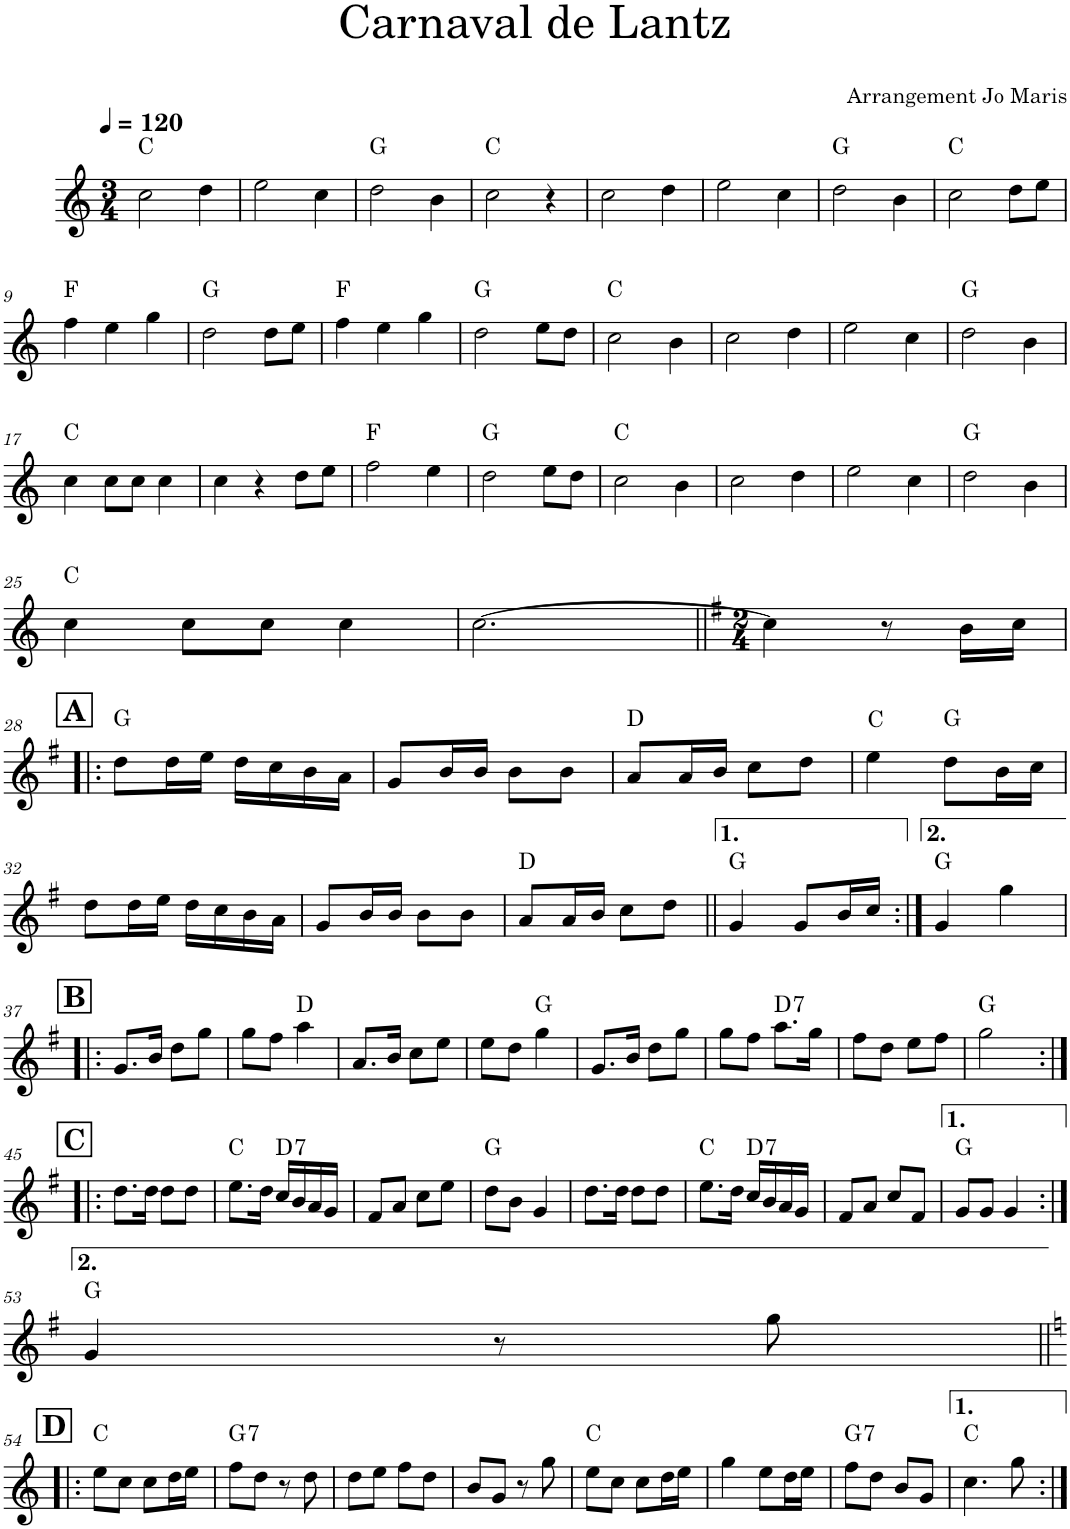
**kern	**harte
*part1	*part1
*staff1	*
*I"Violon	*
*I'Vln.	*
*clefG2	*
*k[]	*
*M3/4	*
*MM120	*
=1	=1
2cc\	C:maj
4dd\	.
=2	=2
2ee\	.
4cc\	.
=3	=3
2dd\	G:maj
4b\	.
=4	=4
2cc\	C:maj
4r	.
=5	=5
2cc\	.
4dd\	.
=6	=6
2ee\	.
4cc\	.
=7	=7
2dd\	G:maj
4b\	.
=8	=8
2cc\	C:maj
8dd\L	.
8ee\J	.
!!LO:LB:g=z
=9	=9
4ff\	F:maj
4ee\	.
4gg\	.
=10	=10
2dd\	G:maj
8dd\L	.
8ee\J	.
=11	=11
4ff\	F:maj
4ee\	.
4gg\	.
=12	=12
2dd\	G:maj
8ee\L	.
8dd\J	.
=13	=13
2cc\	C:maj
4b\	.
=14	=14
2cc\	.
4dd\	.
=15	=15
2ee\	.
4cc\	.
=16	=16
2dd\	G:maj
4b\	.
!!LO:LB:g=z
=17	=17
4cc\	C:maj
8cc\L	.
8cc\J	.
4cc\	.
=18	=18
4cc\	.
4r	.
8dd\L	.
8ee\J	.
=19	=19
2ff\	F:maj
4ee\	.
=20	=20
2dd\	G:maj
8ee\L	.
8dd\J	.
=21	=21
2cc\	C:maj
4b\	.
=22	=22
2cc\	.
4dd\	.
=23	=23
2ee\	.
4cc\	.
=24	=24
2dd\	G:maj
4b\	.
!!LO:LB:g=z
=25	=25
4cc\	C:maj
8cc\L	.
8cc\J	.
4cc\	.
=26	=26
[2.cc\	.
=27||	=27||
*k[f#]	*
*M2/4	*
4cc\]	.
8r	.
16b\LL	.
16cc\JJ	.
!!LO:LB:g=z
!!LO:REH:place=s1:a:B:cj:fs=14:t=A
=28!|:	=28!|:
8dd\L	G:maj
16dd\L	.
16ee\JJ	.
16dd\LL	.
16cc\	.
16b\	.
16a\JJ	.
=29	=29
8g/L	.
16b/L	.
16b/JJ	.
8b\L	.
8b\J	.
=30	=30
8a/L	D:maj
16a/L	.
16b/JJ	.
8cc\L	.
8dd\J	.
=31	=31
4ee\	C:maj
8dd\L	G:maj
16b\L	.
16cc\JJ	.
!!LO:LB:g=z
=32	=32
8dd\L	.
16dd\L	.
16ee\JJ	.
16dd\LL	.
16cc\	.
16b\	.
16a\JJ	.
=33	=33
8g/L	.
16b/L	.
16b/JJ	.
8b\L	.
8b\J	.
=34	=34
8a/L	D:maj
16a/L	.
16b/JJ	.
8cc\L	.
8dd\J	.
=35||	=35||
4g/	G:maj
8g/L	.
16b/L	.
16cc/JJ	.
=36:|!	=36:|!
4g/	G:maj
4gg\	.
!!LO:LB:g=z
!!LO:REH:place=s1:a:B:cj:fs=14:t=B
=37!|:	=37!|:
8.g/L	.
16b/Jk	.
8dd\L	.
8gg\J	.
=38	=38
8gg\L	.
8ff#\J	.
4aa\	D:maj
=39	=39
8.a/L	.
16b/Jk	.
8cc\L	.
8ee\J	.
=40	=40
8ee\L	.
8dd\J	.
4gg\	G:maj
=41	=41
8.g/L	.
16b/Jk	.
8dd\L	.
8gg\J	.
=42	=42
8gg\L	.
8ff#\J	.
!	!LO:H:kt=7
8.aa\L	D:7
16gg\Jk	.
=43	=43
8ff#\L	.
8dd\J	.
8ee\L	.
8ff#\J	.
=44	=44
2gg\	G:maj
!!LO:LB:g=z
!!LO:REH:place=s1:a:B:cj:fs=14:t=C
=45:|!|:	=45:|!|:
8.dd\L	.
16dd\Jk	.
8dd\L	.
8dd\J	.
=46	=46
8.ee\L	C:maj
16dd\Jk	.
!	!LO:H:kt=7
16cc/LL	D:7
16b/	.
16a/	.
16g/JJ	.
=47	=47
8f#/L	.
8a/J	.
8cc\L	.
8ee\J	.
=48	=48
8dd\L	G:maj
8b\J	.
4g/	.
=49	=49
8.dd\L	.
16dd\Jk	.
8dd\L	.
8dd\J	.
=50	=50
8.ee\L	C:maj
16dd\Jk	.
!	!LO:H:kt=7
16cc/LL	D:7
16b/	.
16a/	.
16g/JJ	.
=51	=51
8f#/L	.
8a/J	.
8cc/L	.
8f#/J	.
=52	=52
8g/L	G:maj
8g/J	.
4g/	.
!!LO:LB:g=z
=53:|!	=53:|!
4g/	G:maj
8r	.
8gg\	.
!!LO:LB:g=z
!!LO:REH:place=s1:a:B:cj:fs=14:t=D
=54!|:	=54!|:
*k[]	*
8ee\L	C:maj
8cc\J	.
8cc\L	.
16dd\L	.
16ee\JJ	.
=55	=55
!	!LO:H:kt=7
8ff\L	G:7
8dd\J	.
8r	.
8dd\	.
=56	=56
8dd\L	.
8ee\J	.
8ff\L	.
8dd\J	.
=57	=57
8b/L	.
8g/J	.
8r	.
8gg\	.
=58	=58
8ee\L	C:maj
8cc\J	.
8cc\L	.
16dd\L	.
16ee\JJ	.
=59	=59
4gg\	.
8ee\L	.
16dd\L	.
16ee\JJ	.
=60	=60
!	!LO:H:kt=7
8ff\L	G:7
8dd\J	.
8b/L	.
8g/J	.
=61	=61
4.cc\	C:maj
8gg\	.
=:|!	=:|!
*-	*-
